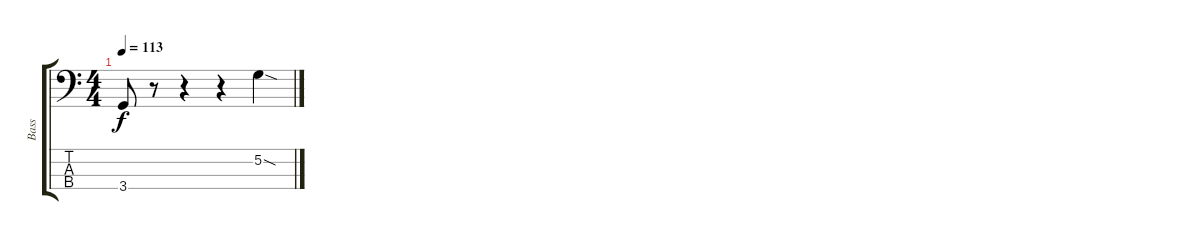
\track ("Bass" "Bass") {instrument electricbassfinger}
\staff {score tabs}
\tuning (G2 D2 A1 E1) {hide}
\ts (4 4)
\tempo 113
\clef f4
\ks c
3.4.8{dy f} r.8 r.4 r.4 5.2{sod}.4
